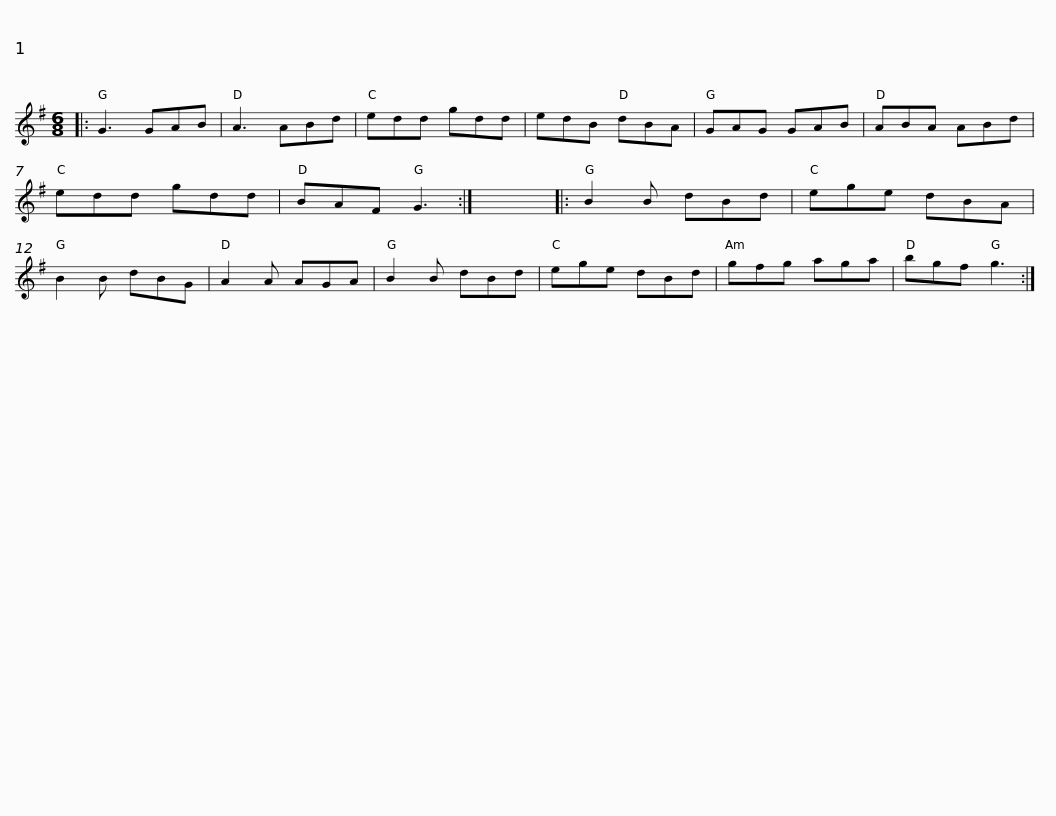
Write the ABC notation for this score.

X:1
L:1/8
M:6/8
I:linebreak $
K:G
V:1 treble
V:1
|: G3 GAB | A3 ABd | edd gdd | edB dBA | GAG GAB | %5
 ABA ABd | edd gdd |$ BAF G3 :| x6 |: B2 B dBd | %10
 ege dBA | B2 B dBG | A2 A AGA | B2 B dBd | ege dBd |$ %15
 gfg aga | bgf g3 :| %17
